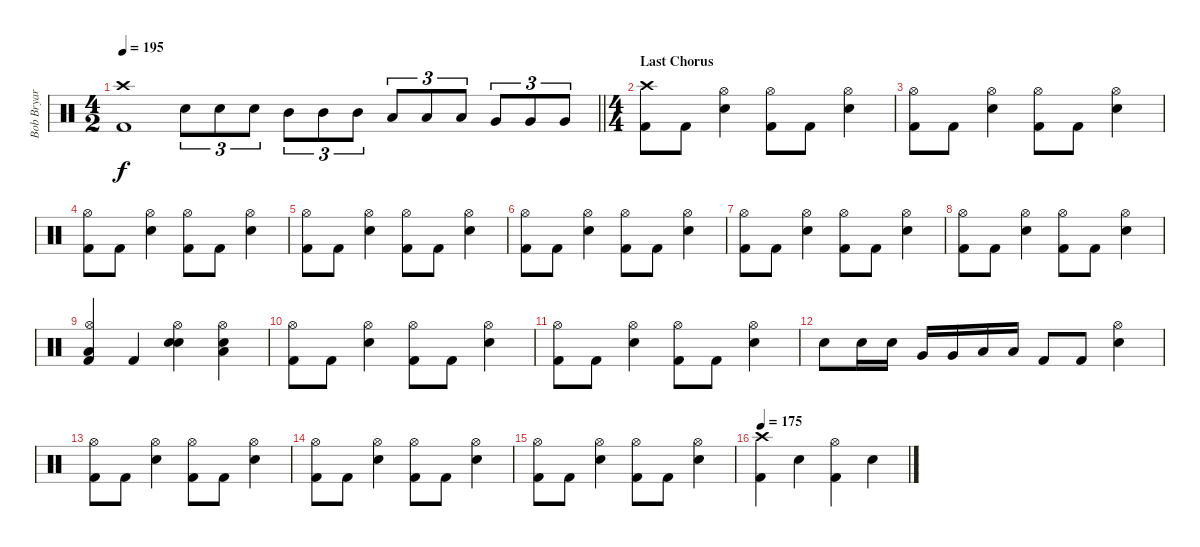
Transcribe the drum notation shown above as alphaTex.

\track ("Bob Bryar (drums)" "Bob Bryar ") {instrument percussion}
\staff {score}
\articulation defaults
\ts (4 2)
\tempo 195
\clef neutral
\barLineRight lightlight
\ks c
("Crash high (hit)" "Kick (hit) 2").1{dy f} "Electric Snare (hit)".8{tu (3 2)} "Electric Snare (hit)".8{tu (3 2)} "Electric Snare (hit)".8{tu (3 2)} "Mid Tom (hit)".8{tu (3 2)} "Mid Tom (hit)".8{tu (3 2)} "Mid Tom (hit)".8{tu (3 2)} "Low Tom (hit)".8{tu (3 2)} "Low Tom (hit)".8{tu (3 2)} "Low Tom (hit)".8{tu (3 2)} "Very Low Tom (hit)".8{tu (3 2)} "Very Low Tom (hit)".8{tu (3 2)} "Very Low Tom (hit)".8{tu (3 2)} |
\ts (4 4)
\section ("" "Last Chorus")
("Crash high (hit)" "Kick (hit) 2").8 "Kick (hit) 2".8 ("Hi-Hat (open)" "Electric Snare (hit)").4 ("Hi-Hat (open)" "Kick (hit) 2").8 "Kick (hit) 2".8 ("Hi-Hat (open)" "Electric Snare (hit)").4 |
("Hi-Hat (open)" "Kick (hit) 2").8 "Kick (hit) 2".8 ("Hi-Hat (open)" "Electric Snare (hit)").4 ("Hi-Hat (open)" "Kick (hit) 2").8 "Kick (hit) 2".8 ("Hi-Hat (open)" "Electric Snare (hit)").4 |
("Hi-Hat (open)" "Kick (hit) 2").8 "Kick (hit) 2".8 ("Hi-Hat (open)" "Electric Snare (hit)").4 ("Hi-Hat (open)" "Kick (hit) 2").8 "Kick (hit) 2".8 ("Hi-Hat (open)" "Electric Snare (hit)").4 |
("Hi-Hat (open)" "Kick (hit) 2").8 "Kick (hit) 2".8 ("Hi-Hat (open)" "Electric Snare (hit)").4 ("Hi-Hat (open)" "Kick (hit) 2").8 "Kick (hit) 2".8 ("Hi-Hat (open)" "Electric Snare (hit)").4 |
("Hi-Hat (open)" "Kick (hit) 2").8 "Kick (hit) 2".8 ("Hi-Hat (open)" "Electric Snare (hit)").4 ("Hi-Hat (open)" "Kick (hit) 2").8 "Kick (hit) 2".8 ("Hi-Hat (open)" "Electric Snare (hit)").4 |
("Hi-Hat (open)" "Kick (hit) 2").8 "Kick (hit) 2".8 ("Hi-Hat (open)" "Electric Snare (hit)").4 ("Hi-Hat (open)" "Kick (hit) 2").8 "Kick (hit) 2".8 ("Hi-Hat (open)" "Electric Snare (hit)").4 |
("Hi-Hat (open)" "Kick (hit) 2").8 "Kick (hit) 2".8 ("Hi-Hat (open)" "Electric Snare (hit)").4 ("Hi-Hat (open)" "Kick (hit) 2").8 "Kick (hit) 2".8 ("Hi-Hat (open)" "Electric Snare (hit)").4 |
("Hi-Hat (open)" "Low Floor Tom (hit)" "Kick (hit) 2").4 "Kick (hit) 2".4 ("Hi-Hat (open)" "Electric Snare (hit)" "Electric Snare (hit)").4 ("Hi-Hat (open)" "Electric Snare (hit)" "Low Floor Tom (hit)").4 |
("Hi-Hat (open)" "Kick (hit) 2").8 "Kick (hit) 2".8 ("Hi-Hat (open)" "Electric Snare (hit)").4 ("Hi-Hat (open)" "Kick (hit) 2").8 "Kick (hit) 2".8 ("Hi-Hat (open)" "Electric Snare (hit)").4 |
("Hi-Hat (open)" "Kick (hit) 2").8 "Kick (hit) 2".8 ("Hi-Hat (open)" "Electric Snare (hit)").4 ("Hi-Hat (open)" "Kick (hit) 2").8 "Kick (hit) 2".8 ("Hi-Hat (open)" "Electric Snare (hit)").4 |
"Electric Snare (hit)".8 "Electric Snare (hit)".16 "Electric Snare (hit)".16 "Very Low Tom (hit)".16 "Very Low Tom (hit)".16 "Low Floor Tom (hit)".16 "Low Floor Tom (hit)".16 "Kick (hit) 2".8 "Kick (hit) 2".8 ("Hi-Hat (open)" "Electric Snare (hit)").4 |
("Hi-Hat (open)" "Kick (hit) 2").8 "Kick (hit) 2".8 ("Hi-Hat (open)" "Electric Snare (hit)").4 ("Hi-Hat (open)" "Kick (hit) 2").8 "Kick (hit) 2".8 ("Hi-Hat (open)" "Electric Snare (hit)").4 |
("Hi-Hat (open)" "Kick (hit) 2").8 "Kick (hit) 2".8 ("Hi-Hat (open)" "Electric Snare (hit)").4 ("Hi-Hat (open)" "Kick (hit) 2").8 "Kick (hit) 2".8 ("Hi-Hat (open)" "Electric Snare (hit)").4 |
("Hi-Hat (open)" "Kick (hit) 2").8 "Kick (hit) 2".8 ("Hi-Hat (open)" "Electric Snare (hit)").4 ("Hi-Hat (open)" "Kick (hit) 2").8 "Kick (hit) 2".8 ("Hi-Hat (open)" "Electric Snare (hit)").4 |
\tempo 175
("Crash high (hit)" "Kick (hit) 2").4 "Electric Snare (hit)".4 ("Hi-Hat (open)" "Kick (hit) 2").4 "Electric Snare (hit)".4
